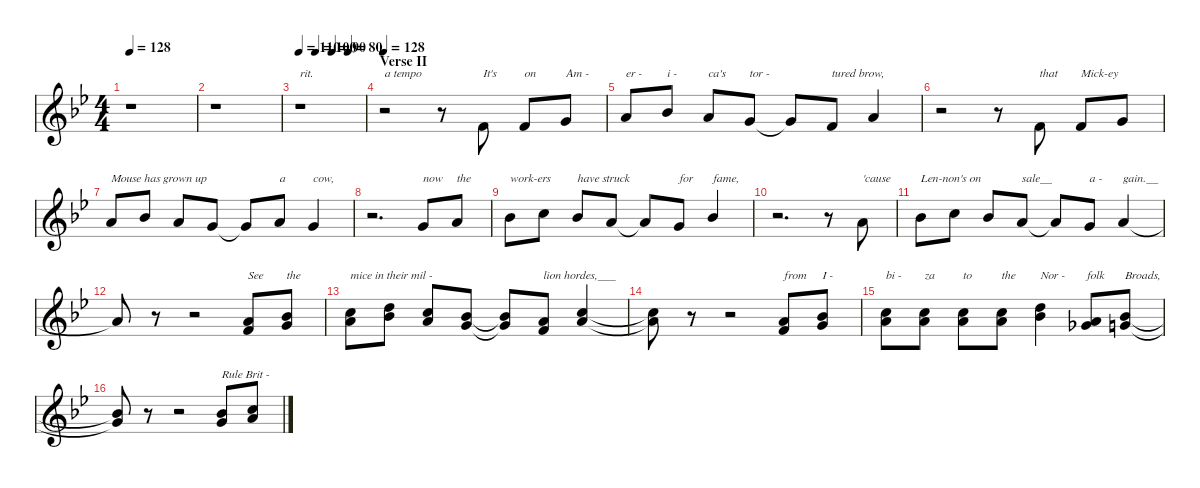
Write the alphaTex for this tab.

\defaultSystemsLayout 4
\hideDynamics
\bracketExtendMode nobrackets
\singleTrackTrackNamePolicy hidden
\multiTrackTrackNamePolicy hidden
\firstSystemTrackNameMode fullname
\firstSystemTrackNameOrientation horizontal
\otherSystemsTrackNameOrientation horizontal
\track ("David Bowie" "fl.") {defaultSystemsLayout 4 instrument flute}
\staff {score}
\tuning (E4 B3 G3 D3 A2 E2)
\ts (4 4)
\tempo 128
\clef g2
\ks bb
r.1{dy f beam Down} |
r.1{beam Down} |
\tempo 110
\tempo (100 0.25)
\tempo (90 0.5)
\tempo (80 0.75)
r.1{txt "rit." beam Down} |
\section ("" "Verse II")
\tempo 128
r.2{txt "a tempo" beam Down} r.8{beam Down} 15.4{acc forcenatural}.8{txt "It's" beam Up} 15.4{acc forcenatural}.8{txt "on" beam Up} 12.3{acc forcenatural}.8{txt "Am -" beam Up} |
14.3{acc forcenatural}.8{txt "er -" beam Up} 15.3{acc b}.8{txt "i -" beam Up} 14.3{acc forcenatural}.8{txt "ca's" beam Up} 12.3{acc forcenatural}.8{txt "tor -" beam Up} 12.3{t acc forcenatural}.8{beam Up} 15.4{acc forcenatural}.8{txt "tured brow," beam Up} 14.3{acc forcenatural}.4{beam Up} |
r.2{beam Down} r.8{beam Down} 15.4{acc forcenatural}.8{txt "that" beam Up} 15.4{acc forcenatural}.8{txt "Mick-ey" beam Up} 12.3{acc forcenatural}.8{beam Up} |
14.3{acc forcenatural}.8{txt "Mouse has grown up" beam Up} 15.3{acc b}.8{beam Up} 14.3{acc forcenatural}.8{beam Up} 12.3{acc forcenatural}.8{beam Up} 12.3{t acc forcenatural}.8{beam Up} 14.3{acc forcenatural}.8{txt "a" beam Up} 12.3{acc forcenatural}.4{txt "cow," beam Up} |
r.2{d beam Down} 12.3{acc forcenatural}.8{txt "now" beam Up} 14.3{acc forcenatural}.8{txt "the" beam Up} |
15.3{acc b}.8{txt "work-ers" beam Down} 13.2{acc forcenatural}.8{beam Down} 15.3{acc b}.8{txt "have struck" beam Up} 14.3{acc forcenatural}.8{beam Up} 14.3{t acc forcenatural}.8{beam Up} 12.3{acc forcenatural}.8{txt "for" beam Up} 15.3{acc b}.4{txt "fame," beam Up} |
r.2{d beam Down} r.8{beam Down} 14.3{acc forcenatural}.8{txt "'cause" beam Up} |
15.3{acc b}.8{txt "Len-non's on" beam Down} 13.2{acc forcenatural}.8{beam Down} 15.3{acc b}.8{beam Up} 14.3{acc forcenatural}.8{txt "sale__" beam Up} 14.3{t acc forcenatural}.8{beam Up} 12.3{acc forcenatural}.8{txt "a -" beam Up} 14.3{acc forcenatural}.4{txt "gain.__" beam Up} |
14.3{t acc forcenatural}.8{beam Up} r.8{beam Up} r.2{beam Up} (14.3{acc forcenatural} 15.4{acc forcenatural}).8{txt "See" beam Up} (15.3{acc b} 17.4{acc forcenatural}).8{txt "the" beam Up} |
(13.2{acc forcenatural} 14.3{acc forcenatural}).8{txt "mice in their mil -" beam Down} (15.2{acc forcenatural} 15.3{acc b}).8{beam Down} (13.2{acc forcenatural} 14.3{acc forcenatural}).8{beam Up} (15.3{acc b} 17.4{acc forcenatural}).8{beam Up} (15.3{t acc b} 17.4{t acc forcenatural}).8{beam Up} (14.3{acc forcenatural} 15.4{acc forcenatural}).8{txt "lion hordes,___" beam Up} (13.2{acc forcenatural} 14.3{acc forcenatural}).4{beam Up} |
(13.2{t acc forcenatural} 14.3{t acc forcenatural}).8{beam Down} r.8{beam Down} r.2{beam Down} (14.3{acc forcenatural} 15.4{acc forcenatural}).8{txt "from" beam Up} (15.3{acc b} 17.4{acc forcenatural}).8{txt "I -" beam Up} |
(13.2{acc forcenatural} 14.3{acc forcenatural}).8{txt "bi -" beam Down} (13.2{acc forcenatural} 14.3{acc forcenatural}).8{txt "za" beam Down} (13.2{acc forcenatural} 14.3{acc forcenatural}).8{txt "to" beam Down} (13.2{acc forcenatural} 14.3{acc forcenatural}).8{txt "the" beam Down} (15.2{acc forcenatural} 15.3{acc b}).4{txt "Nor -" beam Down} (14.3{acc forcenatural} 16.4{acc b}).8{txt "folk" beam Up} (15.3{acc b} 17.4{acc forcenatural}).8{txt "Broads," beam Up} |
(15.3{t acc b} 17.4{t acc forcenatural}).8{beam Up} r.8{beam Up} r.2{beam Up} (15.3{acc b} 17.4{acc forcenatural}).8{txt "Rule Brit - " beam Up} (13.2{acc forcenatural} 14.3{acc forcenatural}).8{beam Up}
